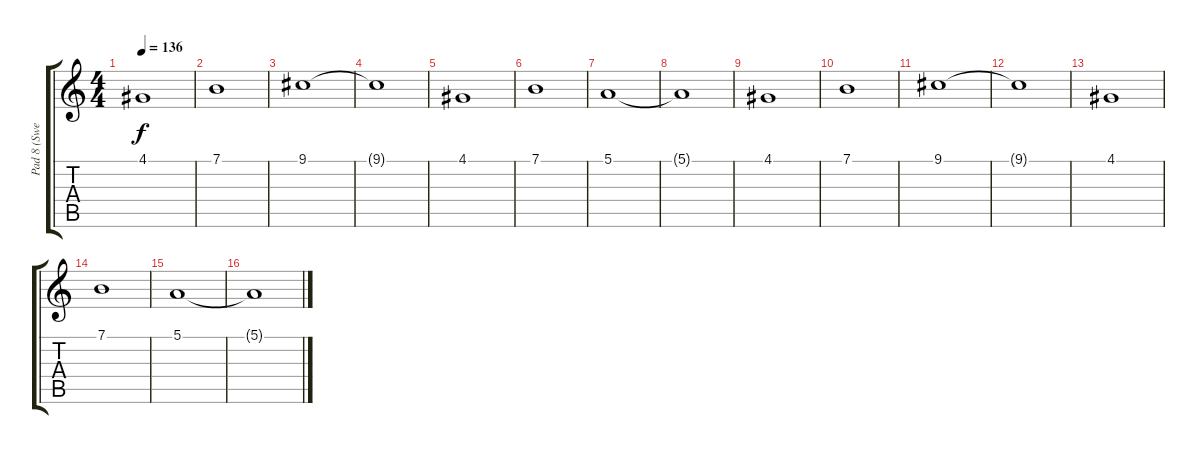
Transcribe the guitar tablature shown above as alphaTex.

\track ("Pad 8 (Sweep)" "Pad 8 (Swe") {instrument pad8sweep}
\staff {score tabs}
\tuning (E4 B3 G3 D3 A2 E2) {hide}
\ts (4 4)
\tempo 136
\clef g2
\ks c
4.1.1{dy f} |
7.1.1 |
9.1.1 |
9.1{t}.1 |
4.1.1 |
7.1.1 |
5.1.1 |
5.1{t}.1 |
4.1.1 |
7.1.1 |
9.1.1 |
9.1{t}.1 |
4.1.1 |
7.1.1 |
5.1.1 |
5.1{t}.1
